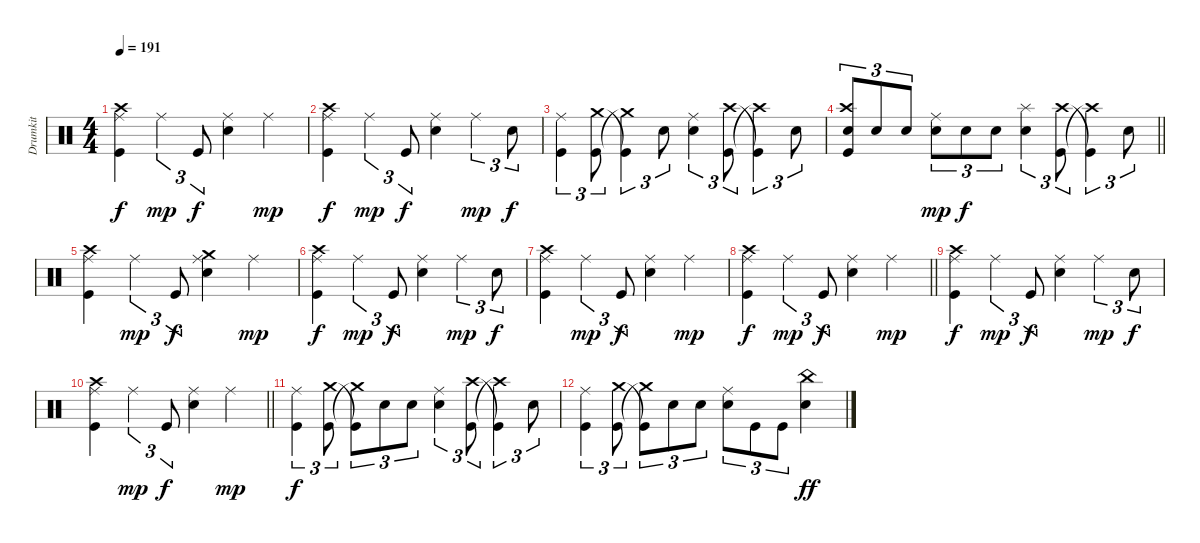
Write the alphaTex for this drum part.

\track ("Drumkit" "Drumkit") {instrument percussion}
\staff {score}
\articulation defaults
\ts (4 4)
\tempo 191
\clef neutral
\ks c
("Kick (hit)" "Crash high (hit)" "Ride (middle)").4{dy f} "Ride (middle)".4{tu (3 2) dy mp} "Kick (hit)".8{tu (3 2) dy f} ("Snare (hit) 2" "Ride (middle)").4 "Ride (middle)".4{dy mp} |
("Kick (hit)" "Crash high (hit)" "Ride (middle)").4{dy f} "Ride (middle)".4{tu (3 2) dy mp} "Kick (hit)".8{tu (3 2) dy f} ("Snare (hit) 2" "Ride (middle)").4 "Ride (middle)".4{tu (3 2) dy mp} "Snare (hit) 2".8{tu (3 2) dy f} |
("Kick (hit)" "Ride (middle)").4{tu (3 2)} ("Kick (hit)" "Crash medium (hit)").8{tu (3 2)} ("Crash medium (hit)"{t} "Kick (hit)"{t}).4{tu (3 2)} "Snare (hit) 2".8{tu (3 2)} ("Snare (hit) 2" "Ride (middle)").4{tu (3 2)} ("Kick (hit)" "Crash high (hit)").8{tu (3 2)} ("Crash high (hit)"{t} "Kick (hit)"{t}).4{tu (3 2)} "Snare (hit) 2".8{tu (3 2)} |
\barLineRight lightlight
("Kick (hit)" "Crash high (hit)" "Snare (hit) 2").8{tu (3 2)} "Snare (hit) 2".8{tu (3 2)} "Snare (hit) 2".8{tu (3 2)} ("Ride (middle)" "Snare (hit) 2").8{tu (3 2) dy mp} "Snare (hit) 2".8{tu (3 2) dy f} "Snare (hit) 2".8{tu (3 2)} ("Snare (hit) 2" "Splash (hit)").4{tu (3 2)} ("Kick (hit)" "Crash high (hit)").8{tu (3 2)} ("Crash high (hit)"{t} "Kick (hit)"{t}).4{tu (3 2)} "Snare (hit) 2".8{tu (3 2)} |
("Kick (hit)" "Crash high (hit)" "Ride (middle)").4 "Ride (middle)".4{tu (3 2) dy mp} "Kick (hit)".8{tu (3 2) dy f} ("Snare (hit) 2" "Ride (middle)" "Crash medium (hit)").4 "Ride (middle)".4{dy mp} |
("Kick (hit)" "Crash high (hit)" "Ride (middle)").4{dy f} "Ride (middle)".4{tu (3 2) dy mp} "Kick (hit)".8{tu (3 2) dy f} ("Snare (hit) 2" "Ride (middle)").4 "Ride (middle)".4{tu (3 2) dy mp} "Snare (hit) 2".8{tu (3 2) dy f} |
("Kick (hit)" "Crash high (hit)" "Ride (middle)").4 "Ride (middle)".4{tu (3 2) dy mp} "Kick (hit)".8{tu (3 2) dy f} ("Snare (hit) 2" "Ride (middle)").4 "Ride (middle)".4{dy mp} |
\barLineRight lightlight
("Kick (hit)" "Crash high (hit)" "Ride (middle)").4{dy f} "Ride (middle)".4{tu (3 2) dy mp} "Kick (hit)".8{tu (3 2) dy f} ("Snare (hit) 2" "Ride (middle)").4 "Ride (middle)".4{dy mp} |
("Kick (hit)" "Crash high (hit)" "Ride (middle)").4{dy f} "Ride (middle)".4{tu (3 2) dy mp} "Kick (hit)".8{tu (3 2) dy f} ("Snare (hit) 2" "Ride (middle)").4 "Ride (middle)".4{tu (3 2) dy mp} "Snare (hit) 2".8{tu (3 2) dy f} |
\barLineRight lightlight
("Kick (hit)" "Crash high (hit)" "Ride (middle)").4 "Ride (middle)".4{tu (3 2) dy mp} "Kick (hit)".8{tu (3 2) dy f} ("Snare (hit) 2" "Ride (middle)").4 "Ride (middle)".4{dy mp} |
("Kick (hit)" "Ride (middle)").4{tu (3 2) dy f} ("Kick (hit)" "Crash medium (hit)").8{tu (3 2)} ("Crash medium (hit)"{t} "Kick (hit)"{t}).8{tu (3 2)} "Snare (hit) 2".8{tu (3 2)} "Snare (hit) 2".8{tu (3 2)} ("Snare (hit) 2" "Ride (middle)").4{tu (3 2)} ("Kick (hit)" "Crash high (hit)").8{tu (3 2)} ("Crash high (hit)"{t} "Kick (hit)"{t}).4{tu (3 2)} "Snare (hit) 2".8{tu (3 2)} |
("Kick (hit)" "Ride (middle)").4{tu (3 2)} ("Kick (hit)" "Crash medium (hit)").8{tu (3 2)} ("Crash medium (hit)"{t} "Kick (hit)"{t}).8{tu (3 2)} "Snare (hit) 2".8{tu (3 2)} "Snare (hit) 2".8{tu (3 2)} ("Snare (hit) 2" "Ride (middle)").8{tu (3 2)} "Kick (hit)".8{tu (3 2)} "Kick (hit)".8{tu (3 2)} ("Snare (hit) 2" "China (hit)").4{dy ff}
